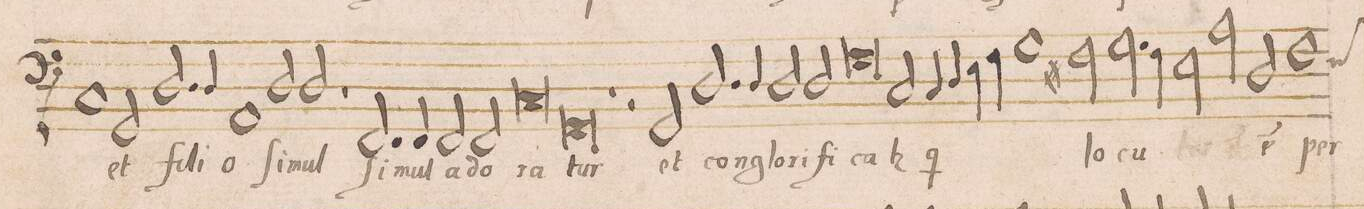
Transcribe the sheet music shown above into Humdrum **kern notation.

**kern	**text
*I"BASVS	*
*clefF4	*
*k[]	*
*met(C|)	*
*M2/1	*
1C/	.
2GG/	et
=187-	=187-
2.D/	fi-
4D/	-li-
1AA/	-o
=188-	=188-
2D/	ſi-
2D/	-mul
1r	.
=189-	=189-
2.FF/	ſi-
4FF/	-mul
2FF/	a-
2FF/	-do-
=190-	=190-
0C/	-ra-
=191-	=191-
0GG/	-tur
=192-	=192-
1r	.
2r	.
2GG/	et
=193-	=193-
2.D/	con-
4D/	-glo-
2D/	-ri-
2D/	-fi-
=194-	=194-
0F\	-ca-
=195-	=195-
2C/	-t(ur)
4C/	q(ui)
4D/	.
4E\	.
4F\	.
1G\	.
=196-	=196-
2F#X\	lo-
2.G\	-cu-
4Fny\	.
=197-	=197-
2E\	.
2A\	-(tus)
2D\	e(st)
*custos:E	*
1F\	per
=198-	=198-
*-	*-
